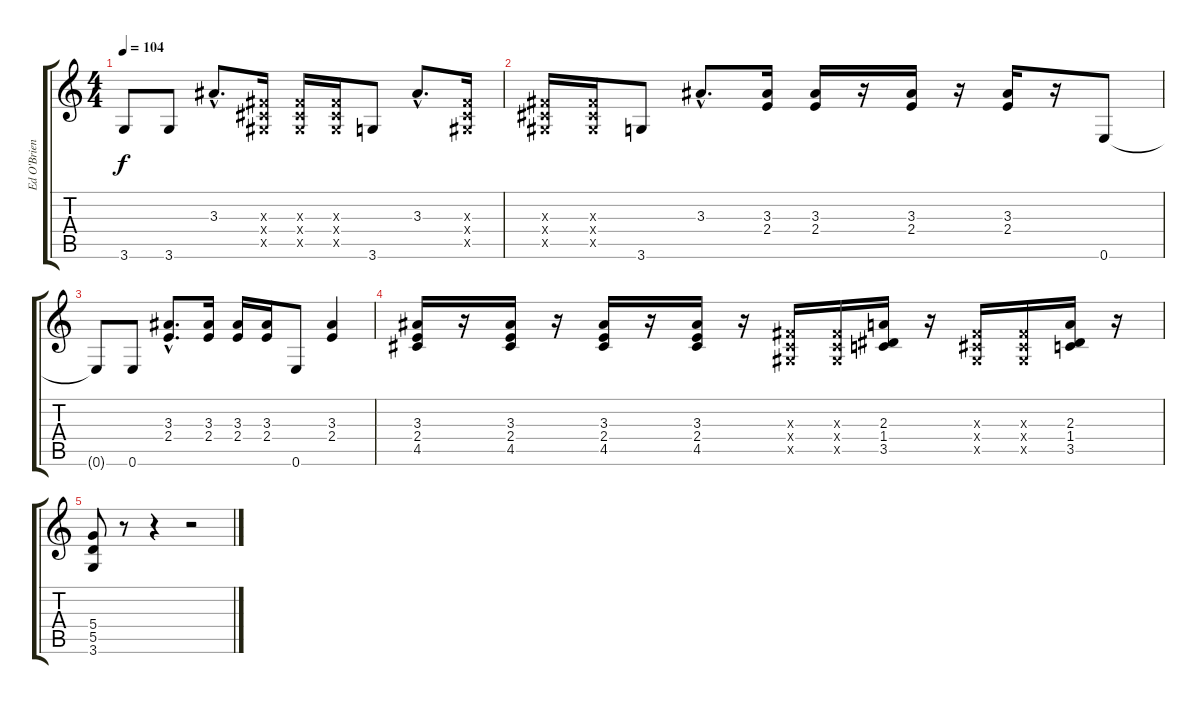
\track ("Ed O'Brien" "Ed O'Brien") {instrument overdrivenguitar}
\staff {score tabs}
\tuning (E4 B3 G3 D3 A2 E2) {hide}
\ts (4 4)
\tempo 104
\clef g2
\ks c
3.6.8{dy f} 3.6.8 3.3{hac}.8{d} (-1.3{x} -1.4{x} -1.5{x}).16 (-1.3{x} -1.4{x} -1.5{x}).16 (-1.3{x} -1.4{x} -1.5{x}).16 3.6.8 3.3{hac}.8{d} (-1.3{x} -1.4{x} -1.5{x}).16 |
(-1.3{x} -1.4{x} -1.5{x}).16 (-1.3{x} -1.4{x} -1.5{x}).16 3.6.8 3.3{hac}.8{d} (3.3 2.4).16 (3.3 2.4).16 r.16 (3.3 2.4).16 r.16 (3.3 2.4).16 r.16 0.6.8 |
0.6{t}.8 0.6.8 (3.3{hac} 2.4{hac}).8{d} (3.3 2.4).16 (3.3 2.4).16 (3.3 2.4).16 0.6.8 (3.3 2.4).4 |
(3.3 2.4 4.5).16 r.16 (3.3 2.4 4.5).16 r.16 (3.3 2.4 4.5).16 r.16 (3.3 2.4 4.5).16 r.16 (-1.3{x} -1.4{x} -1.5{x}).16 (-1.3{x} -1.4{x} -1.5{x}).16 (2.3 1.4 3.5).16 r.16 (-1.3{x} -1.4{x} -1.5{x}).16 (-1.3{x} -1.4{x} -1.5{x}).16 (2.3 1.4 3.5).16 r.16 |
(5.4 5.5 3.6).8 r.8 r.4 r.2
